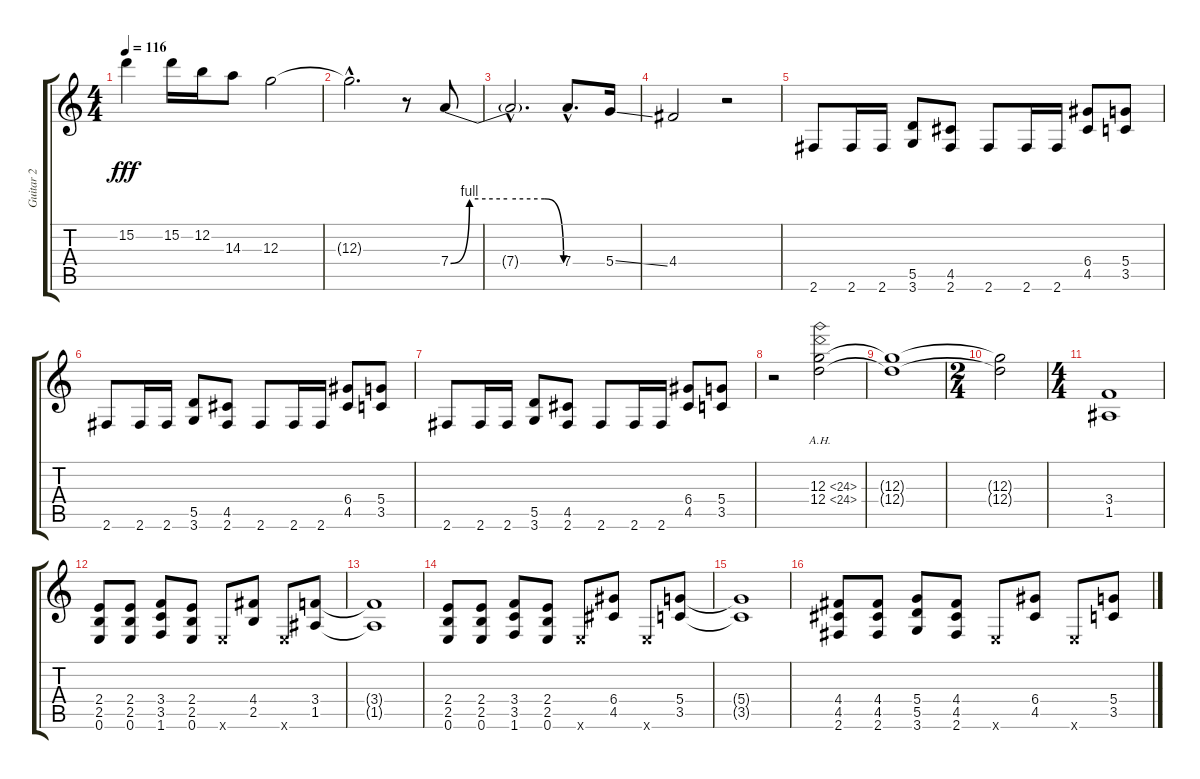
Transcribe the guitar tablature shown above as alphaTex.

\track ("Guitar 2" "Guitar 2") {instrument distortionguitar}
\staff {score tabs}
\tuning (E4 B3 G3 D3 A2 E2) {hide}
\ts (4 4)
\tempo 116
\clef g2
\ks c
15.2{t}.4{dy fff} 15.2.16 12.2.16 14.3.8 12.3.2 |
12.3{hac t}.2{d} r.8 7.4{be (custom 0 0 10 4 30 4 50 4 60 0)}.8 |
7.4{hac t}.2{d} 7.4{hac}.8{d} 5.4{ss}.16 |
4.4.2 r.2 |
2.6.8 2.6.16 2.6.16 (5.5 3.6).8 (4.5 2.6).8 2.6.8 2.6.16 2.6.16 (6.4 4.5).8 (5.4 3.5).8 |
2.6.8 2.6.16 2.6.16 (5.5 3.6).8 (4.5 2.6).8 2.6.8 2.6.16 2.6.16 (6.4 4.5).8 (5.4 3.5).8 |
2.6.8 2.6.16 2.6.16 (5.5 3.6).8 (4.5 2.6).8 2.6.8 2.6.16 2.6.16 (6.4 4.5).8 (5.4 3.5).8 |
r.2 (12.3{ah 12} 12.4{ah 12}).2 |
(12.3{t} 12.4{t}).1 |
\ts (2 4)
(12.3{t} 12.4{t}).2 |
\ts (4 4)
(3.4 1.5).1 |
(2.4 2.5 0.6).8 (2.4 2.5 0.6).8 (3.4 3.5 1.6).8 (2.4 2.5 0.6).8 0.6{x}.8 (4.4 2.5).8 0.6{x}.8 (3.4 1.5).8 |
(3.4{t} 1.5{t}).1 |
(2.4 2.5 0.6).8 (2.4 2.5 0.6).8 (3.4 3.5 1.6).8 (2.4 2.5 0.6).8 0.6{x}.8 (6.4 4.5).8 0.6{x}.8 (5.4 3.5).8 |
(5.4{t} 3.5{t}).1 |
(4.4 4.5 2.6).8 (4.4 4.5 2.6).8 (5.4 5.5 3.6).8 (4.4 4.5 2.6).8 0.6{x}.8 (6.4 4.5).8 0.6{x}.8 (5.4 3.5).8
